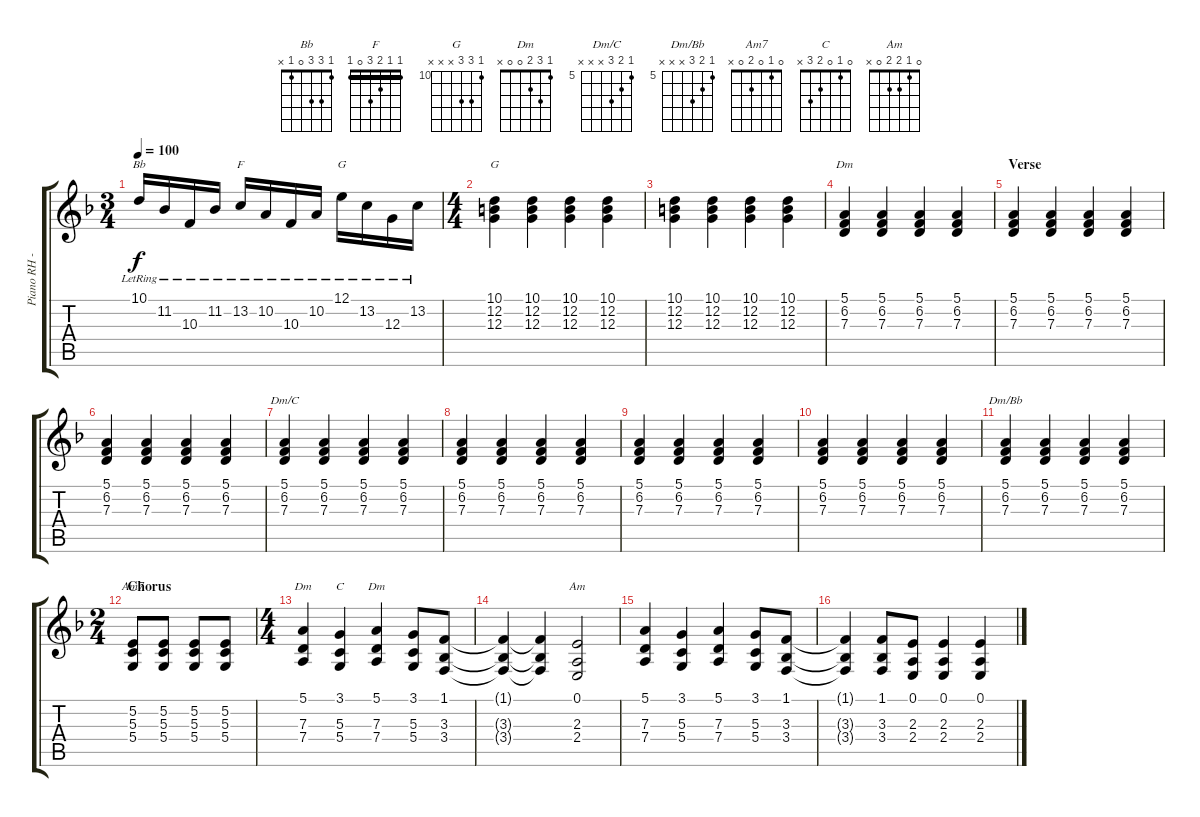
\track ("Piano RH - Jon Oliva" "Piano RH -") {instrument acousticgrandpiano}
\staff {score tabs}
\tuning (E4 B3 G3 D3 A2 E2) {hide}
\chord ("Bb" 1 3 3 0 1 x)
\chord ("F" 1 1 2 3 0 1) {barre 1}
\chord ("G" 3 0 0 0 2 3)
\chord ("G" 10 12 12 x x x) {firstfret 10}
\chord ("Dm" 5 6 7 x x x) {firstfret 5}
\chord ("Dm/C" 5 6 7 x x x) {firstfret 5}
\chord ("Dm/Bb" 5 6 7 x x x) {firstfret 5}
\chord ("Am7" 0 1 0 2 0 x)
\chord ("Dm" 1 3 2 0 x x)
\chord ("C" 0 1 0 2 3 x)
\chord ("Dm" 1 3 2 0 0 x)
\chord ("Am" 0 1 2 2 0 x)
\ts (3 4)
\tempo 100
\clef g2
\ks f
10.1{lr}.16{ch "Bb" dy f} 11.2{lr}.16 10.3{lr}.16 11.2{lr}.16 13.2{lr}.16{ch "F"} 10.2{lr}.16 10.3{lr}.16 10.2{lr}.16 12.1{lr}.16{ch "G"} 13.2{lr}.16 12.3{lr}.16 13.2{lr}.16 |
\ts (4 4)
(10.1 12.2 12.3).4{ch "G"} (10.1 12.2 12.3).4 (10.1 12.2 12.3).4 (10.1 12.2 12.3).4 |
(10.1 12.2 12.3).4 (10.1 12.2 12.3).4 (10.1 12.2 12.3).4 (10.1 12.2 12.3).4 |
(5.1 6.2 7.3).4{ch "Dm"} (5.1 6.2 7.3).4 (5.1 6.2 7.3).4 (5.1 6.2 7.3).4 |
\section ("" "Verse")
(5.1 6.2 7.3).4 (5.1 6.2 7.3).4 (5.1 6.2 7.3).4 (5.1 6.2 7.3).4 |
(5.1 6.2 7.3).4 (5.1 6.2 7.3).4 (5.1 6.2 7.3).4 (5.1 6.2 7.3).4 |
(5.1 6.2 7.3).4{ch "Dm/C"} (5.1 6.2 7.3).4 (5.1 6.2 7.3).4 (5.1 6.2 7.3).4 |
(5.1 6.2 7.3).4 (5.1 6.2 7.3).4 (5.1 6.2 7.3).4 (5.1 6.2 7.3).4 |
(5.1 6.2 7.3).4 (5.1 6.2 7.3).4 (5.1 6.2 7.3).4 (5.1 6.2 7.3).4 |
(5.1 6.2 7.3).4 (5.1 6.2 7.3).4 (5.1 6.2 7.3).4 (5.1 6.2 7.3).4 |
(5.1 6.2 7.3).4{ch "Dm/Bb"} (5.1 6.2 7.3).4 (5.1 6.2 7.3).4 (5.1 6.2 7.3).4 |
\ts (2 4)
\section ("" "Chorus")
(5.2 5.3 5.4).8{ch "Am7"} (5.2 5.3 5.4).8 (5.2 5.3 5.4).8 (5.2 5.3 5.4).8 |
\ts (4 4)
(5.1 7.3 7.4).4{ch "Dm"} (3.1 5.3 5.4).4{ch "C"} (5.1 7.3 7.4).4{ch "Dm"} (3.1 5.3 5.4).8 (1.1 3.3 3.4).8 |
(1.1{t} 3.3{t} 3.4{t}).4 (1.1{t} 3.3{t} 3.4{t}).4 (0.1 2.3 2.4).2{ch "Am"} |
(5.1 7.3 7.4).4 (3.1 5.3 5.4).4 (5.1 7.3 7.4).4 (3.1 5.3 5.4).8 (1.1 3.3 3.4).8 |
(1.1{t} 3.3{t} 3.4{t}).4 (1.1 3.3 3.4).8 (0.1 2.3 2.4).8 (0.1 2.3 2.4).4 (0.1 2.3 2.4).4
